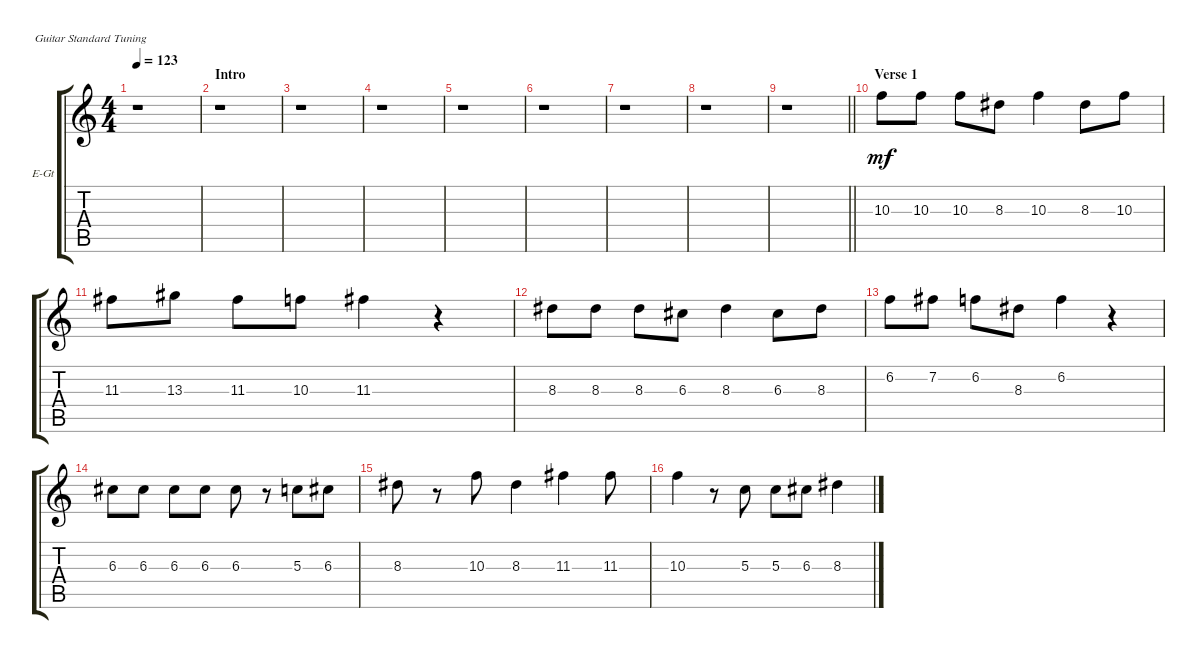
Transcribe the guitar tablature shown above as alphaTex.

\defaultSystemsLayout 4
\bracketExtendMode groupsimilarinstruments
\firstSystemTrackNameOrientation horizontal
\otherSystemsTrackNameOrientation horizontal
\track ("Vocal" "E-Gt") {instrument acousticguitarnylon}
\staff {score tabs}
\tuning (E4 B3 G3 D3 A2 E2)
\ts (4 4)
\tempo 123
\clef g2
\scale
0.487395
\ks c
r.1{dy mf instrument acousticguitarnylon} |
\section ("" "Intro")
\scale
0.256303 r.1 |
\scale
0.256303 r.1 |
\scale
0.333333 r.1 |
\scale
0.333333 r.1 |
\scale
0.333333 r.1 |
\scale
0.333333 r.1 |
\scale
0.333333 r.1 |
\scale
0.333333
\barLineRight lightlight
r.1 |
\section ("" "Verse 1")
\scale
0.333333 10.3.8 10.3.8 10.3.8 8.3.8 10.3.4 8.3.8 10.3.8 |
\scale
0.333333 11.3.8 13.3.8 11.3.8 10.3.8 11.3.4 r.4 |
\scale
0.333333 8.3.8 8.3.8 8.3.8 6.3.8 8.3.4 6.3.8 8.3.8 |
\scale
0.333333 6.2.8 7.2.8 6.2.8 8.3.8 6.2.4 r.4 |
\scale
0.333333 6.3.8 6.3.8 6.3.8 6.3.8 6.3.8 r.8 5.3.8 6.3.8 |
\scale
0.333333 8.3.8 r.8 10.3.8 8.3.4 11.3.4 11.3.8 |
\scale
0.333333 10.3.4 r.8 5.3.8 5.3.8 6.3.8 8.3.4
